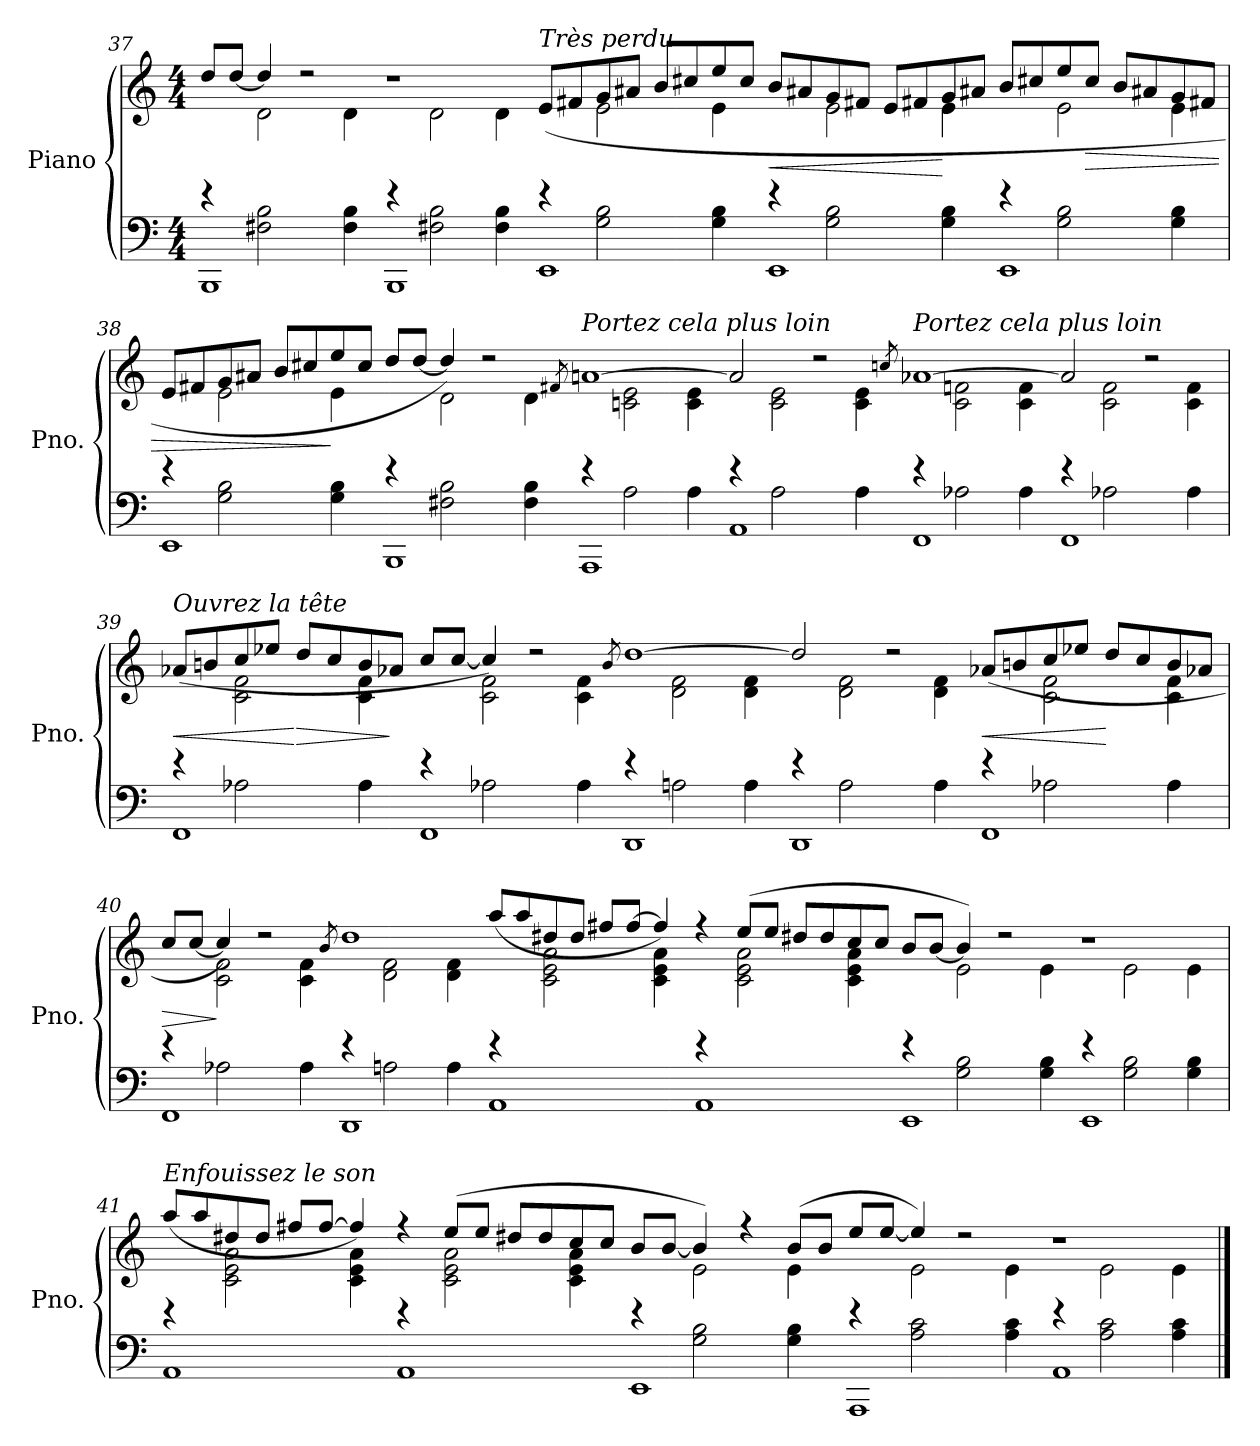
**kern	**kern	**dynam
*part1	*part1	*part1
*staff2	*staff1	*staff1/2
*I"Piano	*	*
*I'Pno.	*	*
!!LO:LB:g=z
*clefF4	*clefG2	*
*k[]	*k[]	*
*M4/4	*M4/4	*
=37	=37	=37
*^	*^	*
*	*^	*	*	*
4re	4rAyy	1BBB	8dd/L	4ryy	.
.	.	.	[8dd/J	.	.
2.ryy	2F#X\ 2B\	.	4dd/]	2d\	.
.	.	.	2rdd	.	.
.	4F#\ 4B\	.	.	4d\	.
4re	4rAyy	1BBB	1rdd	4ryy	.
2.ryy	2F#X\ 2B\	.	.	2d\	.
.	4F#\ 4B\	.	.	4d\	.
!	!	!	!LO:TX:a:i:t=Très perdu	!	!
4re	4rAyy	1EE	(>8e/L	4ryy	.
.	.	.	8f#X/	.	.
2.ryy	2G\ 2B\	.	8g/	2e\	.
.	.	.	8a#X/J	.	.
.	.	.	8b/L	.	.
.	.	.	8cc#X/	.	.
.	4G\ 4B\	.	8ee/	4e\	.
.	.	.	8cc#/J	.	.
!	!	!	!	!	!LO:HP:b
4re	4rAyy	1EE	8b/L	4ryy	<
.	.	.	8a#X/	.	.
2.ryy	2G\ 2B\	.	8g/	2e\	.
.	.	.	8f#X/J	.	.
.	.	.	8e/L	.	.
.	.	.	8f#X/	.	.
.	4G\ 4B\	.	8g/	4e\	[
.	.	.	8a#X/J	.	.
4re	4rAyy	1EE	8b/L	4ryy	.
.	.	.	8cc#X/	.	.
2.ryy	2G\ 2B\	.	8ee/	2e\	.
!	!	!	!	!	!LO:HP:b
.	.	.	8cc#/J	.	>
.	.	.	8b/L	.	.
.	.	.	8a#X/	.	.
.	4G\ 4B\	.	8g/	4e\	.
.	.	.	8f#X/J	.	.
!!LO:LB:g=z	!!
=38	=38	=38	=38	=38	=38
4re	4rAyy	1EE	8e/L	4ryy	.
.	.	.	8f#X/	.	.
2.ryy	2G\ 2B\	.	8g/	2e\	.
.	.	.	8a#X/J	.	.
.	.	.	8b/L	.	.
.	.	.	8cc#X/	.	.
.	4G\ 4B\	.	8ee/	4e\	]
.	.	.	8cc#/J	.	.
4re	4rAyy	1BBB	8dd/L	4ryy	.
.	.	.	[8dd/J	.	.
2.ryy	2F#X\ 2B\	.	4dd/])	2d\	.
.	.	.	2rdd	.	.
.	4F#\ 4B\	.	.	4d\	.
.	.	.	8qf#X/	.	.
!	!	!	!LO:TX:a:i:t=Portez cela plus loin	!	!
4re	4rAyy	1AAA	[1an	4ryy	.
2.ryy	2A\	.	.	2cn\ 2e\	.
.	4A\	.	.	4c\ 4e\	.
4re	4rAyy	1AA	2a/]	4ryy	.
2.ryy	2A\	.	.	2c\ 2e\	.
.	.	.	2rdd	.	.
.	4A\	.	.	4c\ 4e\	.
.	.	.	8qccn/	.	.
!	!	!	!LO:TX:a:i:t=Portez cela plus loin	!	!
4re	4rAyy	1FF	[1a-X	4ryy	.
2.ryy	2A-X\	.	.	2c\ 2fn\	.
.	4A-\	.	.	4c\ 4f\	.
4re	4rAyy	1FF	2a-/]	4ryy	.
2.ryy	2A-X\	.	.	2c\ 2f\	.
.	.	.	2rdd	.	.
.	4A-\	.	.	4c\ 4f\	.
!!LO:LB:g=z	!!
=39	=39	=39	=39	=39	=39
!	!	!	!LO:TX:a:i:t=Ouvrez la tête	!	!
!	!	!	!	!	!LO:HP:b
4re	4rAyy	1FF	(>8a-X/L	4ryy	<
.	.	.	8bni/	.	.
2.ryy	2A-X\	.	8cc/	2c\ 2f\	.
.	.	.	8ee-X/J	.	.
!	!	!	!	!	!LO:HP:n=1:b
.	.	.	8dd/L	.	[ >
.	.	.	8cc/	.	.
.	4A-\	.	8b/	4c\ 4f\	.
.	.	.	8a-X/J	.	]
4re	4rAyy	1FF	8cc/L	4ryy	.
.	.	.	[8cc/J	.	.
2.ryy	2A-X\	.	4cc/])	2c\ 2f\	.
.	.	.	2rdd	.	.
.	4A-\	.	.	4c\ 4f\	.
.	.	.	8qb/	.	.
4re	4rAyy	1DD	[1dd	4ryy	.
2.ryy	2An\	.	.	2d\ 2f\	.
.	4A\	.	.	4d\ 4f\	.
4re	4rAyy	1DD	2dd/]	4ryy	.
2.ryy	2A\	.	.	2d\ 2f\	.
.	.	.	2rdd	.	.
.	4A\	.	.	4d\ 4f\	.
!	!	!	!	!	!LO:HP:b
4re	4rAyy	1FF	(>8a-X/L	4ryy	<
.	.	.	8bni/	.	.
2.ryy	2A-X\	.	8cc/	2c\ 2f\	.
.	.	.	8ee-X/J	.	.
.	.	.	8dd/L	.	[
.	.	.	8cc/	.	.
.	4A-\	.	8b/	4c\ 4f\	.
.	.	.	8a-X/J	.	.
!!LO:LB:g=z	!!
=40	=40	=40	=40	=40	=40
!	!	!	!	!	!LO:HP:b
4re	4rAyy	1FF	8cc/L	4ryy	>
.	.	.	[8cc/J	.	.
2.ryy	2A-X\	.	4cc/])	2c\ 2f\	]
.	.	.	2rdd	.	.
.	4A-\	.	.	4c\ 4f\	.
.	.	.	8qb/	.	.
4re	4rAyy	1DD	1dd	4ryy	.
2.ryy	2An\	.	.	2d\ 2f\	.
.	4A\	.	.	4d\ 4f\	.
4re	4rAyy	1AA	(>8aa/L	4ryy	.
.	.	.	8aa/	.	.
2.ryy	2ryy	.	8dd#X/	2c\ 2e\ 2a\	.
.	.	.	8dd#/J	.	.
.	.	.	8ff#X/L	.	.
.	.	.	[8ff#/J	.	.
.	4ryy	.	4ff#/])	4c\ 4e\ 4a\	.
4re	4rAyy	1AA	4rff	4ryy	.
2.ryy	2ryy	.	(>8ee/L	2c\ 2e\ 2a\	.
.	.	.	8ee/J	.	.
.	.	.	8dd#X/L	.	.
.	.	.	8dd#/	.	.
.	4ryy	.	8cc/	4c\ 4e\ 4a\	.
.	.	.	8cc/J	.	.
4re	4rAyy	1EE	8b/L	4ryy	.
.	.	.	[8b/J	.	.
2.ryy	2G\ 2B\	.	4b/])	2e\	.
.	.	.	2rdd	.	.
.	4G\ 4B\	.	.	4e\	.
4re	4rAyy	1EE	1rdd	4ryy	.
2.ryy	2G\ 2B\	.	.	2e\	.
.	4G\ 4B\	.	.	4e\	.
!!LO:LB:g=z	!!
=41	=41	=41	=41	=41	=41
!	!	!	!LO:TX:a:i:t=Enfouissez le son	!	!
4re	4rAyy	1AA	(>8aa/L	4ryy	.
.	.	.	8aa/	.	.
2.ryy	2ryy	.	8dd#X/	2c\ 2e\ 2a\	.
.	.	.	8dd#/J	.	.
.	.	.	8ff#X/L	.	.
.	.	.	[8ff#/J	.	.
.	4ryy	.	4ff#/])	4c\ 4e\ 4a\	.
4re	4rAyy	1AA	4rff	4ryy	.
2.ryy	2ryy	.	(>8ee/L	2c\ 2e\ 2a\	.
.	.	.	8ee/J	.	.
.	.	.	8dd#X/L	.	.
.	.	.	8dd#/	.	.
.	4ryy	.	8cc/	4c\ 4e\ 4a\	.
.	.	.	8cc/J	.	.
4re	4rAyy	1EE	8b/L	4ryy	.
.	.	.	[8b/J	.	.
2.ryy	2G\ 2B\	.	4b/])	2e\	.
.	.	.	4rff	.	.
.	4G\ 4B\	.	(>8b/L	4e\	.
.	.	.	8b/J	.	.
4re	4rAyy	1AAA	8ee/L	4ryy	.
.	.	.	[8ee/J	.	.
2.ryy	2A\ 2c\	.	4ee/])	2e\	.
.	.	.	2rdd	.	.
.	4A\ 4c\	.	.	4e\	.
4re	4rAyy	1AA	1rdd	4ryy	.
2.ryy	2A\ 2c\	.	.	2e\	.
.	4A\ 4c\	.	.	4e\	.
*v	*v	*v	*	*	*
*	*v	*v	*
==	==	==
*-	*-	*-
